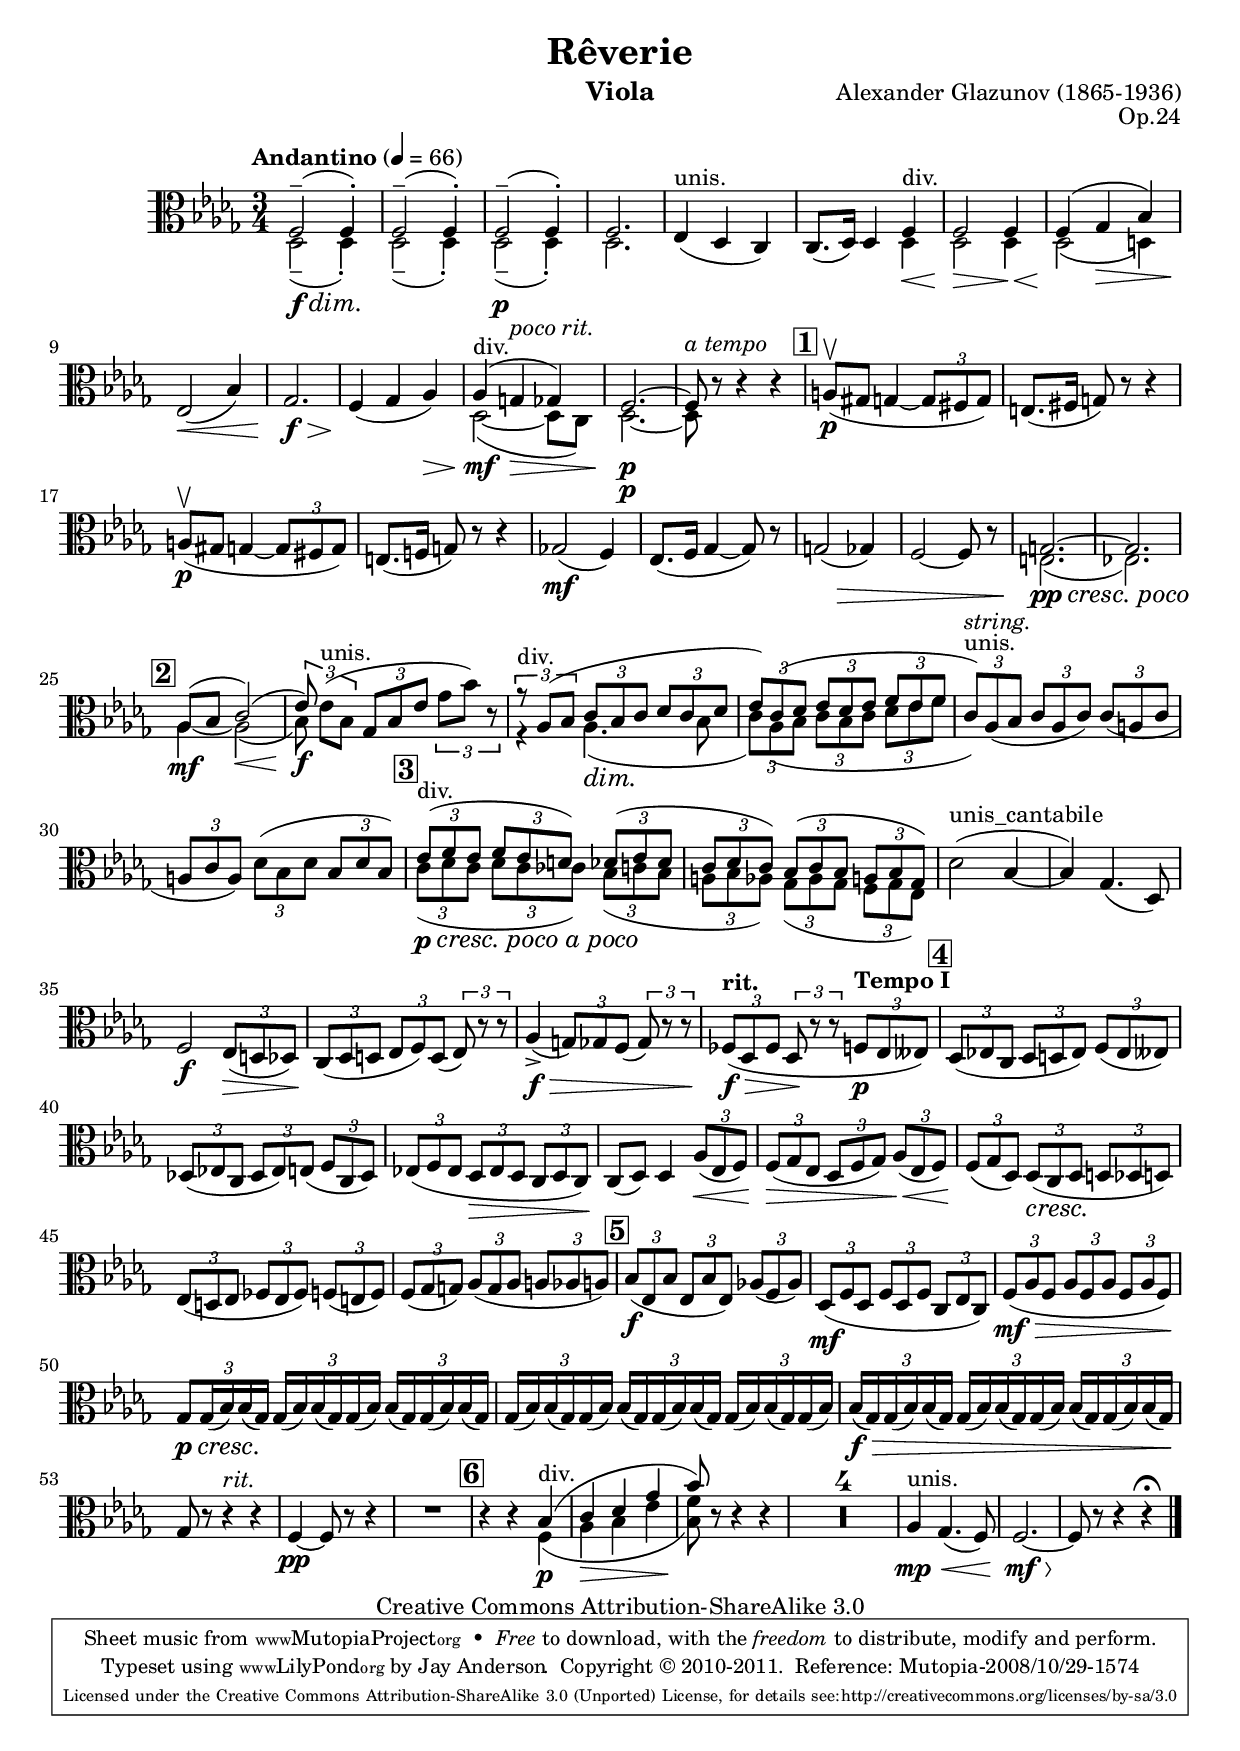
\version "2.13.47"

\include "defs.ily"
\version "2.13.47"

viola = \relative c
{
  \clef alto
  \key des \major
  <<
    \new Voice
    {
      \voiceOne
      \repeat unfold 3 {f2--( f4-.) |}
      f2. |
    }

    \new Voice
    {
      \voiceTwo
      \repeat unfold 3 {des2--( des4-.) |}
      des2. |
    }

    {
      s2.\f\justDim |
      s2. |
      s2.\p |
    }
  >>
  ees4(^\unis des c) |
  c8.( des16) des4
  <<
    \new Voice
    {
      \voiceOne
      f4 |
      f2 f4 |
      f( ges bes) |
    }
    \new Voice
    {
      \voiceTwo
      des,4 |
      des2 des4 |
      des2( d4) |
    }

    {
      s4\<^\div |
      s2\> s4\< |
      s4\! s2\> |
    }
  >>
  ees2(\< bes'4) |
  ges2.\f\> |
  f4(\! ges aes)\> |
  <<
    \new Voice
    {
      \voiceOne
      aes4( g ges) |
      f2.~\p |
      f8
    }

    \new Voice
    {
      \voiceTwo
      des2~( des8 c8) |
      des2.~ |
      des8
    }

    {
      s4\mf^\div s2\> |
      s2.\p |
    }
  >>
  r8 r4 r |

  %1
  a'8(\p\upbow gis g4~ \times 2/3 {g8 fis g)} |
  e8.(\! fis16 g8) r r4 |
  a8(\p\upbow gis g4~ \times 2/3 {g8 fis g)} |
  e8.(\! f16 g8) r r4 |
  ges2(\mf f4) |
  ees8.( f16 ges4~ ges8) r |
  << {g2( ges4)} {s4 s2\>} >> |
  f2~ f8 r |
  <<
    {
      \voiceOne
      g2.~ |
      g |
      aes8( bes c2)( |
      \tupletUp
      \times 2/3 {ees8) \oneVoice ees[(^\unis bes]}
      \tupletNeutral
    }
    \new Voice
    {
      \voiceTwo
      e,2.( |
      ees) |
      aes4~ aes2( |
      bes8*2/3)
    }
    {
      s2.\pp\justCrescPoco |
      s |
      s4\mf s2\< |
      s4\f
    }
  >>
  \times 2/3 {ges8 bes ees} \times 2/3 {ges bes) r} |
  <<
    {
      \voiceOne
      \times 2/3 {r8 aes,( bes} \times 2/3 {c bes c} \times 2/3 {des c des} |
      \times 2/3 {ees8) c( des} \times 2/3 {ees des ees} \times 2/3 {f ees f} |
      \oneVoice
      \times 2/3 {c8) aes( bes}
    }
    \new Voice
    {
      \voiceTwo
      r4 aes4.( bes8 |
      \times 2/3 {c8) aes( bes} \times 2/3 {c bes c} \times 2/3 {des ees f} |
      \hideNotes
      \stemUp
      \once \override Staff.NoteColumn #'ignore-collision = ##t
      c8*2/3)
      \unHideNotes
    }
    {
      s4^\div s2\justDim |
      s2.\! |
      s4^\unis
    }
  >> \times 2/3 {c8 aes c)} \times 2/3 {c( a c} |
  \times 2/3 {a c a)} \times 2/3 {des( bes des} \times 2/3 {bes des bes)} |

  %3
  <<
    \new Voice
    {
      \voiceOne
      \times 2/3 {ees8( f ees} \times 2/3 {f ees d)} \times 2/3 {des( ees des} |
      \times 2/3 {c des c)} \times 2/3 {bes( c bes} \times 2/3 {a bes ges)} |
    }
    \new Voice
    {
      \voiceTwo
      \times 2/3 {c8( des c} \times 2/3 {des c ces)} \times 2/3 {bes( c bes} |
      \times 2/3 {a bes aes)} \times 2/3 {ges( aes ges} \times 2/3 {f ges ees)} |
    }
    {
      s2.\p\justCrescPocoAPoco^\div |
      s2.\!
    }
  >>
  des'2(^unis_cantabile bes4~ |
  bes) ges4.( des8) |
  f2\f \times 2/3 {ees8(\> d des)} |
  \times 2/3 {c(\! des d} \times 2/3 {ees f) d(} \times 2/3 {ees) r r} |
  aes4->(\f\> \times 2/3 {g8) ges f(} \times 2/3 {ges8) r r} |
  \times 2/3 {fes8(\f\> des fes} \times 2/3 {des8\! r r} \times 2/3 {f8(\p ees eeses)} |

  %4
  \times 2/3 {des( ees c} \times 2/3 {des d ees)} \times 2/3 {f( ees eeses)} |
  \times 2/3 {des( ees c} \times 2/3 {des ees) e(} \times 2/3 {f( c des)} |
  \times 2/3 {ees( f ees} \times 2/3 {des\> ees des} \times 2/3 {c des c)} |
  c8(\! des) des4 \times 2/3 {aes'8(\< ees f)} |
  \times 2/3 {f(\> ges ees} \times 2/3 {des f ges)} \times 2/3 {aes(\< ees f)} |
  \times 2/3 {f(\! ges des)} \times 2/3 {des(\justCresc c des} \times 2/3 {d des d)} |
  \times 2/3 {ees( d ees} \times 2/3 {fes ees fes)} \times 2/3 {f( e f)} |
  \times 2/3 {f( ges g)} \times 2/3 {aes( g aes} \times 2/3 {a aes a)} |

  %5
  \times 2/3 {bes8(\f ees, bes'} \times 2/3 {ees, bes' ees,)} \times 2/3 {aes( f aes)} |
  \times 2/3 {des,(\mf f des} \times 2/3 {f des f} \times 2/3 {c ees c)} |
  \times 2/3 {f8(\mf\> aes f} \times 2/3 {aes f aes} \times 2/3 {f aes f)} |
  \times 2/3 {ges8\p\justCresc ges16( bes) bes( ges)}
    \times 2/3 {ges( bes) bes( ges) ges( bes)}
    \times 2/3 {bes( ges) ges( bes) bes( ges)} |
  \times 2/3 {ges( bes) bes( ges) ges( bes)}
    \times 2/3 {bes( ges) ges( bes) bes( ges)}
    \times 2/3 {ges( bes) bes( ges) ges( bes)} |
    \times 2/3 {bes(\f\> ges) ges( bes) bes( ges)}
    \times 2/3 {ges( bes) bes( ges) ges( bes)}
    \times 2/3 {bes( ges) ges( bes) bes( ges)} |
  ges8\! r r4 r |
  f4~\pp f8 r r4 |
  R2. |
  r4 r
  <<
    \new Voice
    {
      \voiceOne
      bes4( |
      c des ges |
      bes8)
    }
    \new Voice
    {
      \voiceTwo
      f,4( |
      aes bes ees |
      <bes f'>8)
    }
    {
      s4\p^\div |
      s2.\> |
      s8\!
    }
  >>
  r8 r4 r |
  R2.*4 |
  aes4^\unis\mp\< ges4.( f8) |
  f2.~\mf\> |
  f8\! r r4 r\fermata |
}


instrument = "Viola"
notes = \viola

\version "2.13.47"

\include "header.ily"

\score
{
  \new Staff \new Voice { << \removeWithTag #'score \notes \outline >> }
}

